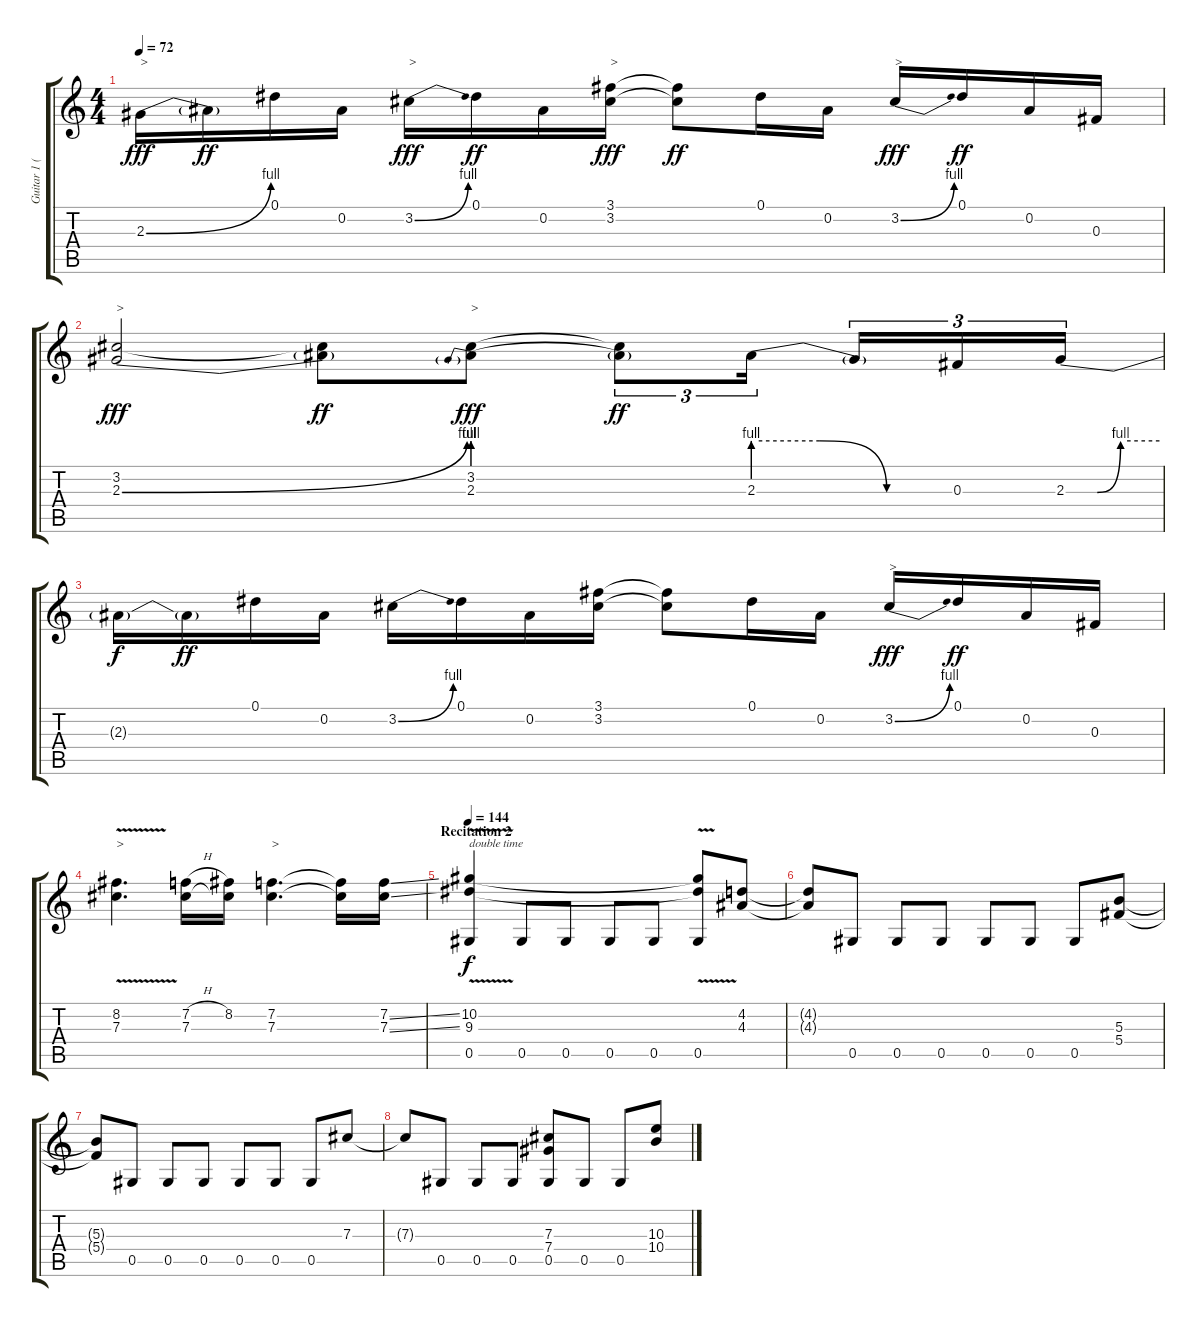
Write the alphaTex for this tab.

\track ("Guitar 1 (Slash)" "Guitar 1 (") {instrument overdrivenguitar}
\staff {score tabs}
\tuning (Eb4 Bb3 Gb3 Db3 Ab2 Eb2) {hide}
\ts (4 4)
\tempo 72
\clef g2
\ks c
2.3{be (bend 0 0 60 4)}.16{txt ">" dy fff} 2.3{t}.16{dy ff} 0.1.16 0.2.16 3.2{be (bend 0 0 60 4)}.16{txt ">" dy fff} 0.1.16{dy ff} 0.2.16 (3.1 3.2).16{txt ">" dy fff} (3.1{t} 3.2{t}).8{dy ff} 0.1.16 0.2.16 3.2{be (bend 0 0 60 4)}.16{txt ">" dy fff} 0.1.16{dy ff} 0.2.16 0.3.16 |
(3.2 2.3{be (bend 0 0 60 4)}).2{txt ">" dy fff} (3.2{t} 2.3{t}).8{dy ff} (3.2 2.3{be (prebend 0 4 60 4)}).8{txt ">" dy fff} (3.2{t} 2.3{t}).8{tu (3 2) dy ff} 2.3{be (custom 0 4 20 4 40 0 60 0)}.16{tu (3 2)} 2.3{t}.16{tu (3 2)} 0.3.16{tu (3 2)} 2.3{be (custom 0 0 14 0 20 0 35 4 60 4)}.16{tu (3 2)} |
2.3{t}.16{dy f} 2.3{t}.16{dy ff} 0.1.16 0.2.16 3.2{be (bend 0 0 60 4)}.16 0.1.16 0.2.16 (3.1 3.2).16 (3.1{t} 3.2{t}).8 0.1.16 0.2.16 3.2{be (bend 0 0 60 4)}.16{txt ">" dy fff} 0.1.16{dy ff} 0.2.16 0.3.16 |
(8.2{v} 7.3{v}).4{d txt ">"} (7.2{h} 7.3).16 (8.2 7.3{t}).16 (7.2 7.3).4{d txt ">"} (7.2{t} 7.3{t}).16 (7.2{ss} 7.3{ss}).16 |
\section ("" "Recitation 2")
\tempo 144
(10.2{v} 9.3{v} 0.5{v}).4{txt "double time" dy f} 0.5.8 0.5.8 0.5.8 0.5.8 (10.2{t} 9.3{t} 0.5).8 (4.2 4.3).8 |
(4.2{t} 4.3{t}).8 0.5.8 0.5.8 0.5.8 0.5.8 0.5.8 0.5.8 (5.3 5.4).8 |
(5.3{t} 5.4{t}).8 0.5.8 0.5.8 0.5.8 0.5.8 0.5.8 0.5.8 7.3.8 |
7.3{t}.8 0.5.8 0.5.8 0.5.8 (7.3 7.4 0.5).8 0.5.8 0.5.8 (10.3 10.4).8
